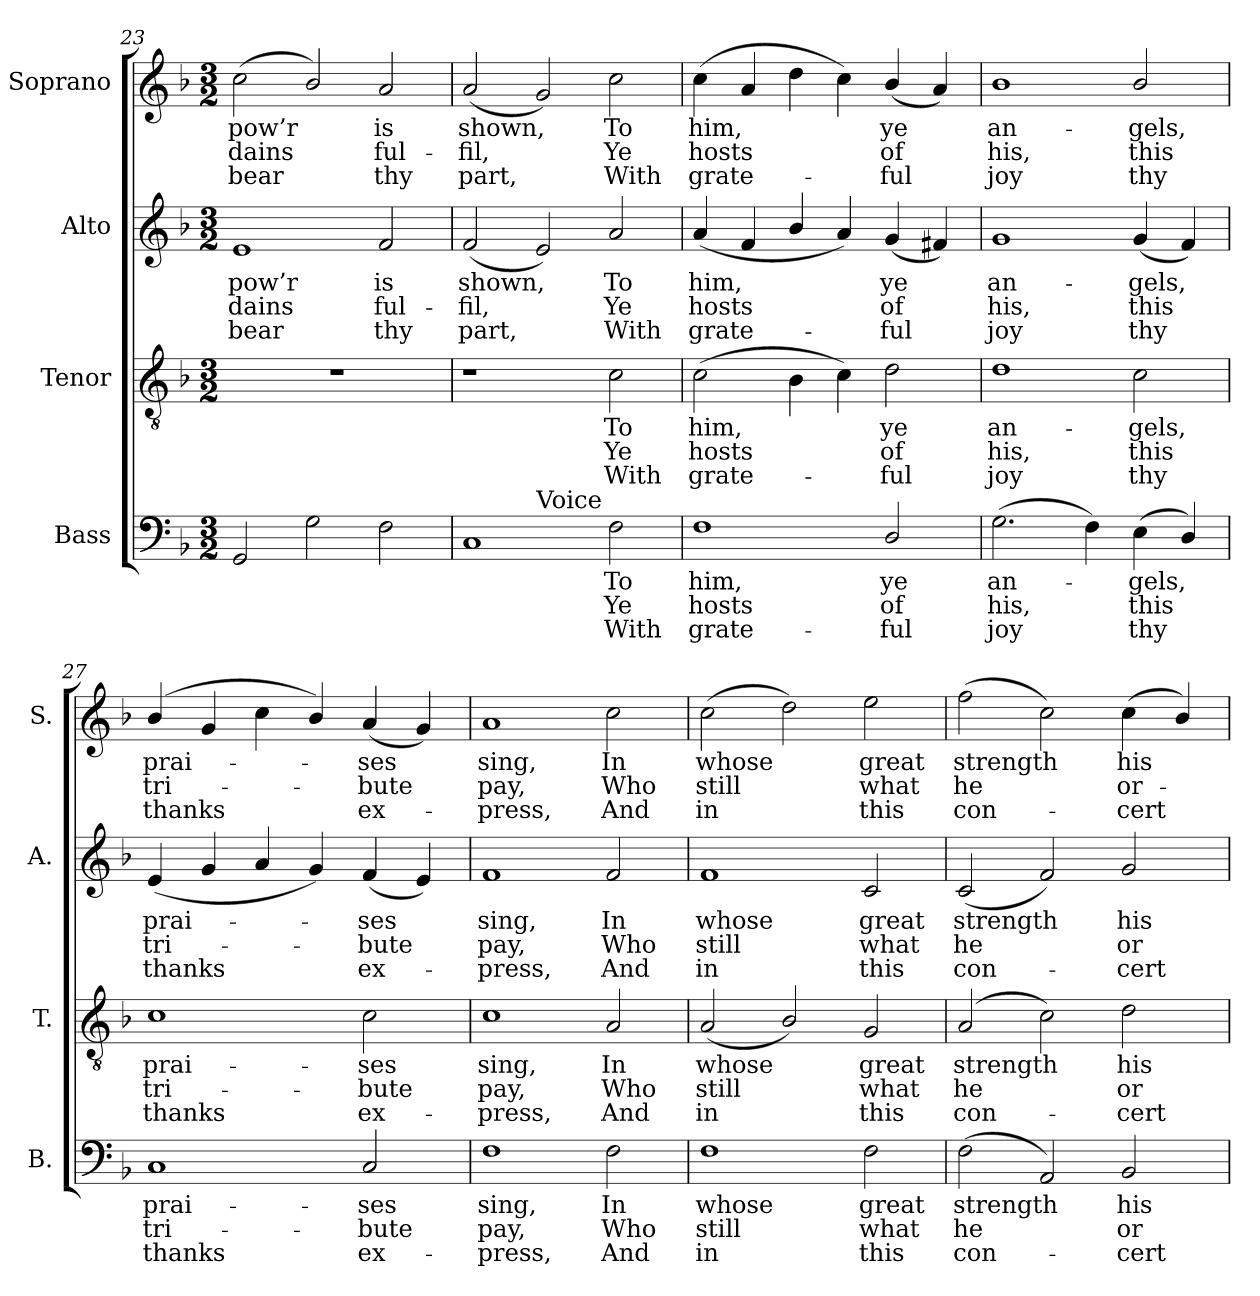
**kern	**text	**text	**text	**kern	**text	**text	**text	**kern	**text	**text	**text	**kern	**text	**text	**text
*part4	*part4	*part4	*part4	*part3	*part3	*part3	*part3	*part2	*part2	*part2	*part2	*part1	*part1	*part1	*part1
*staff4	*staff4	*staff4	*staff4	*staff3	*staff3	*staff3	*staff3	*staff2	*staff2	*staff2	*staff2	*staff1	*staff1	*staff1	*staff1
*I"Bass	*	*	*	*I"Tenor	*	*	*	*I"Alto	*	*	*	*I"Soprano	*	*	*
*I'B.	*	*	*	*I'T.	*	*	*	*I'A.	*	*	*	*I'S.	*	*	*
*clefF4	*	*	*	*clefGv2	*	*	*	*clefG2	*	*	*	*clefG2	*	*	*
*	*	*	*	*ITrd7c12	*	*	*	*	*	*	*	*	*	*	*
*k[b-]	*	*	*	*k[b-]	*	*	*	*k[b-]	*	*	*	*k[b-]	*	*	*
*F:	*	*	*	*F:	*	*	*	*F:	*	*	*	*F:	*	*	*
*M3/2	*	*	*	*M3/2	*	*	*	*M3/2	*	*	*	*M3/2	*	*	*
=23	=23	=23	=23	=23	=23	=23	=23	=23	=23	=23	=23	=23	=23	=23	=23
!	!	!	!	!LO:N:vis=1	!	!	!	!	!	!	!	!	!	!	!
!	!	!	!	!	!	!	!	!	!LO:LY:b:color=#000000	!LO:LY:b:color=#000000	!LO:LY:b:color=#000000	!	!	!	!
!	!	!	!	!	!	!	!	!	!	!	!	!	!LO:LY:b:color=#000000	!LO:LY:b:color=#000000	!LO:LY:b:color=#000000
2GGi/	.	.	.	1.r	.	.	.	1ei	pow’r	-dains	bear	(2cci\	pow’r	-dains	bear
2Gi\	.	.	.	.	.	.	.	.	.	.	.	2b-i/)	.	.	.
!	!	!	!	!	!	!	!	!	!LO:LY:b:color=#000000	!LO:LY:b:color=#000000	!LO:LY:b:color=#000000	!	!	!	!
!	!	!	!	!	!	!	!	!	!	!	!	!	!LO:LY:b:color=#000000	!LO:LY:b:color=#000000	!LO:LY:b:color=#000000
2Fi\	.	.	.	.	.	.	.	2fi/	is	ful-	thy	2ai/	is	ful-	thy
=24	=24	=24	=24	=24	=24	=24	=24	=24	=24	=24	=24	=24	=24	=24	=24
!	!	!	!	!	!	!	!	!	!LO:LY:b:color=#000000	!LO:LY:b:color=#000000	!LO:LY:b:color=#000000	!	!	!	!
!	!	!	!	!	!	!	!	!	!	!	!	!	!LO:LY:b:color=#000000	!LO:LY:b:color=#000000	!LO:LY:b:color=#000000
*^	*	*	*	*	*	*	*	*	*	*	*	*	*	*	*
1Ci	2ryy	.	.	.	1r	.	.	.	(2fi/	shown,	-fil,	part,	(2ai/	shown,	-fil,	part,
!	!LO:TX:a:t=Voice	!	!	!	!	!	!	!	!	!	!	!	!	!	!	!
.	1ryy	.	.	.	.	.	.	.	2ei/)	.	.	.	2gi/)	.	.	.
!	!	!LO:LY:b:color=#000000	!LO:LY:b:color=#000000	!LO:LY:b:color=#000000	!	!	!	!	!	!	!	!	!	!	!	!
!	!	!	!	!	!	!LO:LY:b:color=#000000	!LO:LY:b:color=#000000	!LO:LY:b:color=#000000	!	!	!	!	!	!	!	!
!	!	!	!	!	!	!	!	!	!	!LO:LY:b:color=#000000	!LO:LY:b:color=#000000	!LO:LY:b:color=#000000	!	!	!	!
!	!	!	!	!	!	!	!	!	!	!	!	!	!	!LO:LY:b:color=#000000	!LO:LY:b:color=#000000	!LO:LY:b:color=#000000
2Fi\	.	To	Ye	With	2Ci\	To	Ye	With	2ai/	To	Ye	With	2cci\	To	Ye	With
*v	*v	*	*	*	*	*	*	*	*	*	*	*	*	*	*	*
=25	=25	=25	=25	=25	=25	=25	=25	=25	=25	=25	=25	=25	=25	=25	=25
*^	*	*	*	*	*	*	*	*	*	*	*	*	*	*	*
!	!	!LO:LY:b:color=#000000	!LO:LY:b:color=#000000	!LO:LY:b:color=#000000	!	!	!	!	!	!	!	!	!	!	!	!
*v	*v	*	*	*	*	*	*	*	*	*	*	*	*	*	*	*
*^	*	*	*	*	*	*	*	*	*	*	*	*	*	*	*
!	!	!	!	!	!	!LO:LY:b:color=#000000	!LO:LY:b:color=#000000	!LO:LY:b:color=#000000	!	!	!	!	!	!	!	!
*v	*v	*	*	*	*	*	*	*	*	*	*	*	*	*	*	*
*^	*	*	*	*	*	*	*	*	*	*	*	*	*	*	*
!	!	!	!	!	!	!	!	!	!	!LO:LY:b:color=#000000	!LO:LY:b:color=#000000	!LO:LY:b:color=#000000	!	!	!	!
*v	*v	*	*	*	*	*	*	*	*	*	*	*	*	*	*	*
*^	*	*	*	*	*	*	*	*	*	*	*	*	*	*	*
!	!	!	!	!	!	!	!	!	!	!	!	!	!	!LO:LY:b:color=#000000	!LO:LY:b:color=#000000	!LO:LY:b:color=#000000
*v	*v	*	*	*	*	*	*	*	*	*	*	*	*	*	*	*
1Fi	him,	hosts	grate-	(2Ci\	him,	hosts	grate-	(4ai/	him,	hosts	grate-	(4cci\	him,	hosts	grate-
.	.	.	.	.	.	.	.	4fi/	.	.	.	4ai/	.	.	.
.	.	.	.	4BB-i\	.	.	.	4b-i/	.	.	.	4ddi\	.	.	.
.	.	.	.	4Ci\)	.	.	.	4ai/)	.	.	.	4cci\)	.	.	.
!	!LO:LY:b:color=#000000	!LO:LY:b:color=#000000	!LO:LY:b:color=#000000	!	!	!	!	!	!	!	!	!	!	!	!
!	!	!	!	!	!LO:LY:b:color=#000000	!LO:LY:b:color=#000000	!LO:LY:b:color=#000000	!	!	!	!	!	!	!	!
!	!	!	!	!	!	!	!	!	!LO:LY:b:color=#000000	!LO:LY:b:color=#000000	!LO:LY:b:color=#000000	!	!	!	!
!	!	!	!	!	!	!	!	!	!	!	!	!	!LO:LY:b:color=#000000	!LO:LY:b:color=#000000	!LO:LY:b:color=#000000
2Di/	ye	of	-ful	2Di\	ye	of	-ful	(4gi/	ye	of	-ful	(4b-i/	ye	of	-ful
.	.	.	.	.	.	.	.	4f#Xi/)	.	.	.	4ai/)	.	.	.
=26	=26	=26	=26	=26	=26	=26	=26	=26	=26	=26	=26	=26	=26	=26	=26
!	!LO:LY:b:color=#000000	!LO:LY:b:color=#000000	!LO:LY:b:color=#000000	!	!	!	!	!	!	!	!	!	!	!	!
!	!	!	!	!	!LO:LY:b:color=#000000	!LO:LY:b:color=#000000	!LO:LY:b:color=#000000	!	!	!	!	!	!	!	!
!	!	!	!	!	!	!	!	!	!LO:LY:b:color=#000000	!LO:LY:b:color=#000000	!LO:LY:b:color=#000000	!	!	!	!
!	!	!	!	!	!	!	!	!	!	!	!	!	!LO:LY:b:color=#000000	!LO:LY:b:color=#000000	!LO:LY:b:color=#000000
(2.Gi\	an-	his,	joy	1Di	an-	his,	joy	1gi	an-	his,	joy	1b-i	an-	his,	joy
4Fi\)	.	.	.	.	.	.	.	.	.	.	.	.	.	.	.
!	!LO:LY:b:color=#000000	!LO:LY:b:color=#000000	!LO:LY:b:color=#000000	!	!	!	!	!	!	!	!	!	!	!	!
!	!	!	!	!	!LO:LY:b:color=#000000	!LO:LY:b:color=#000000	!LO:LY:b:color=#000000	!	!	!	!	!	!	!	!
!	!	!	!	!	!	!	!	!	!LO:LY:b:color=#000000	!LO:LY:b:color=#000000	!LO:LY:b:color=#000000	!	!	!	!
!	!	!	!	!	!	!	!	!	!	!	!	!	!LO:LY:b:color=#000000	!LO:LY:b:color=#000000	!LO:LY:b:color=#000000
(4Ei\	-gels,	this	thy	2Ci\	-gels,	this	thy	(4gi/	-gels,	this	thy	2b-i/	-gels,	this	thy
4Di/)	.	.	.	.	.	.	.	4fi/)	.	.	.	.	.	.	.
!!LO:LB:g=z
=27	=27	=27	=27	=27	=27	=27	=27	=27	=27	=27	=27	=27	=27	=27	=27
!	!LO:LY:b:color=#000000	!LO:LY:b:color=#000000	!LO:LY:b:color=#000000	!	!	!	!	!	!	!	!	!	!	!	!
!	!	!	!	!	!LO:LY:b:color=#000000	!LO:LY:b:color=#000000	!LO:LY:b:color=#000000	!	!	!	!	!	!	!	!
!	!	!	!	!	!	!	!	!	!LO:LY:b:color=#000000	!LO:LY:b:color=#000000	!LO:LY:b:color=#000000	!	!	!	!
!	!	!	!	!	!	!	!	!	!	!	!	!	!LO:LY:b:color=#000000	!LO:LY:b:color=#000000	!LO:LY:b:color=#000000
1Ci	prai-	tri-	thanks	1Ci	prai-	tri-	thanks	(4ei/	prai-	tri-	thanks	(4b-i/	prai-	tri-	thanks
.	.	.	.	.	.	.	.	4gi/	.	.	.	4gi/	.	.	.
.	.	.	.	.	.	.	.	4ai/	.	.	.	4cci\	.	.	.
.	.	.	.	.	.	.	.	4gi/)	.	.	.	4b-i/)	.	.	.
!	!LO:LY:b:color=#000000	!LO:LY:b:color=#000000	!LO:LY:b:color=#000000	!	!	!	!	!	!	!	!	!	!	!	!
!	!	!	!	!	!LO:LY:b:color=#000000	!LO:LY:b:color=#000000	!LO:LY:b:color=#000000	!	!	!	!	!	!	!	!
!	!	!	!	!	!	!	!	!	!LO:LY:b:color=#000000	!LO:LY:b:color=#000000	!LO:LY:b:color=#000000	!	!	!	!
!	!	!	!	!	!	!	!	!	!	!	!	!	!LO:LY:b:color=#000000	!LO:LY:b:color=#000000	!LO:LY:b:color=#000000
2Ci/	-ses	-bute	ex-	2Ci\	-ses	-bute	ex-	(4fi/	-ses	-bute	ex-	(4ai/	-ses	-bute	ex-
.	.	.	.	.	.	.	.	4ei/)	.	.	.	4gi/)	.	.	.
=28	=28	=28	=28	=28	=28	=28	=28	=28	=28	=28	=28	=28	=28	=28	=28
!	!LO:LY:b:color=#000000	!LO:LY:b:color=#000000	!LO:LY:b:color=#000000	!	!	!	!	!	!	!	!	!	!	!	!
!	!	!	!	!	!LO:LY:b:color=#000000	!LO:LY:b:color=#000000	!LO:LY:b:color=#000000	!	!	!	!	!	!	!	!
!	!	!	!	!	!	!	!	!	!LO:LY:b:color=#000000	!LO:LY:b:color=#000000	!LO:LY:b:color=#000000	!	!	!	!
!	!	!	!	!	!	!	!	!	!	!	!	!	!LO:LY:b:color=#000000	!LO:LY:b:color=#000000	!LO:LY:b:color=#000000
1Fi	sing,	pay,	-press,	1Ci	sing,	pay,	-press,	1fi	sing,	pay,	-press,	1ai	sing,	pay,	-press,
!	!LO:LY:b:color=#000000	!LO:LY:b:color=#000000	!LO:LY:b:color=#000000	!	!	!	!	!	!	!	!	!	!	!	!
!	!	!	!	!	!LO:LY:b:color=#000000	!LO:LY:b:color=#000000	!LO:LY:b:color=#000000	!	!	!	!	!	!	!	!
!	!	!	!	!	!	!	!	!	!LO:LY:b:color=#000000	!LO:LY:b:color=#000000	!LO:LY:b:color=#000000	!	!	!	!
!	!	!	!	!	!	!	!	!	!	!	!	!	!LO:LY:b:color=#000000	!LO:LY:b:color=#000000	!LO:LY:b:color=#000000
2Fi\	In	Who	And	2AAi/	In	Who	And	2fi/	In	Who	And	2cci\	In	Who	And
=29	=29	=29	=29	=29	=29	=29	=29	=29	=29	=29	=29	=29	=29	=29	=29
!	!LO:LY:b:color=#000000	!LO:LY:b:color=#000000	!LO:LY:b:color=#000000	!	!	!	!	!	!	!	!	!	!	!	!
!	!	!	!	!	!LO:LY:b:color=#000000	!LO:LY:b:color=#000000	!LO:LY:b:color=#000000	!	!	!	!	!	!	!	!
!	!	!	!	!	!	!	!	!	!LO:LY:b:color=#000000	!LO:LY:b:color=#000000	!LO:LY:b:color=#000000	!	!	!	!
!	!	!	!	!	!	!	!	!	!	!	!	!	!LO:LY:b:color=#000000	!LO:LY:b:color=#000000	!LO:LY:b:color=#000000
1Fi	whose	still	in	(2AAi/	whose	still	in	1fi	whose	still	in	(2cci\	whose	still	in
.	.	.	.	2BB-i/)	.	.	.	.	.	.	.	2ddi\)	.	.	.
!	!LO:LY:b:color=#000000	!LO:LY:b:color=#000000	!LO:LY:b:color=#000000	!	!	!	!	!	!	!	!	!	!	!	!
!	!	!	!	!	!LO:LY:b:color=#000000	!LO:LY:b:color=#000000	!LO:LY:b:color=#000000	!	!	!	!	!	!	!	!
!	!	!	!	!	!	!	!	!	!LO:LY:b:color=#000000	!LO:LY:b:color=#000000	!LO:LY:b:color=#000000	!	!	!	!
!	!	!	!	!	!	!	!	!	!	!	!	!	!LO:LY:b:color=#000000	!LO:LY:b:color=#000000	!LO:LY:b:color=#000000
2Fi\	great	what	this	2GGi/	great	what	this	2ci/	great	what	this	2eei\	great	what	this
=30	=30	=30	=30	=30	=30	=30	=30	=30	=30	=30	=30	=30	=30	=30	=30
!	!LO:LY:b:color=#000000	!LO:LY:b:color=#000000	!LO:LY:b:color=#000000	!	!	!	!	!	!	!	!	!	!	!	!
!	!	!	!	!	!LO:LY:b:color=#000000	!LO:LY:b:color=#000000	!LO:LY:b:color=#000000	!	!	!	!	!	!	!	!
!	!	!	!	!	!	!	!	!	!LO:LY:b:color=#000000	!LO:LY:b:color=#000000	!LO:LY:b:color=#000000	!	!	!	!
!	!	!	!	!	!	!	!	!	!	!	!	!	!LO:LY:b:color=#000000	!LO:LY:b:color=#000000	!LO:LY:b:color=#000000
(2Fi\	strength	he	con-	(2AAi/	strength	he	con-	(2ci/	strength	he	con-	(2ffi\	strength	he	con-
2AAi/)	.	.	.	2Ci\)	.	.	.	2fi/)	.	.	.	2cci\)	.	.	.
!	!LO:LY:b:color=#000000	!LO:LY:b:color=#000000	!LO:LY:b:color=#000000	!	!	!	!	!	!	!	!	!	!	!	!
!	!	!	!	!	!LO:LY:b:color=#000000	!LO:LY:b:color=#000000	!LO:LY:b:color=#000000	!	!	!	!	!	!	!	!
!	!	!	!	!	!	!	!	!	!LO:LY:b:color=#000000	!LO:LY:b:color=#000000	!LO:LY:b:color=#000000	!	!	!	!
!	!	!	!	!	!	!	!	!	!	!	!	!	!LO:LY:b:color=#000000	!LO:LY:b:color=#000000	!LO:LY:b:color=#000000
2BB-i/	his	or-	-cert	2Di\	his	or-	-cert	2gi/	his	or-	-cert	(4cci\	his	or-	-cert
.	.	.	.	.	.	.	.	.	.	.	.	4b-i/)	.	.	.
=	=	=	=	=	=	=	=	=	=	=	=	=	=	=	=
*-	*-	*-	*-	*-	*-	*-	*-	*-	*-	*-	*-	*-	*-	*-	*-
